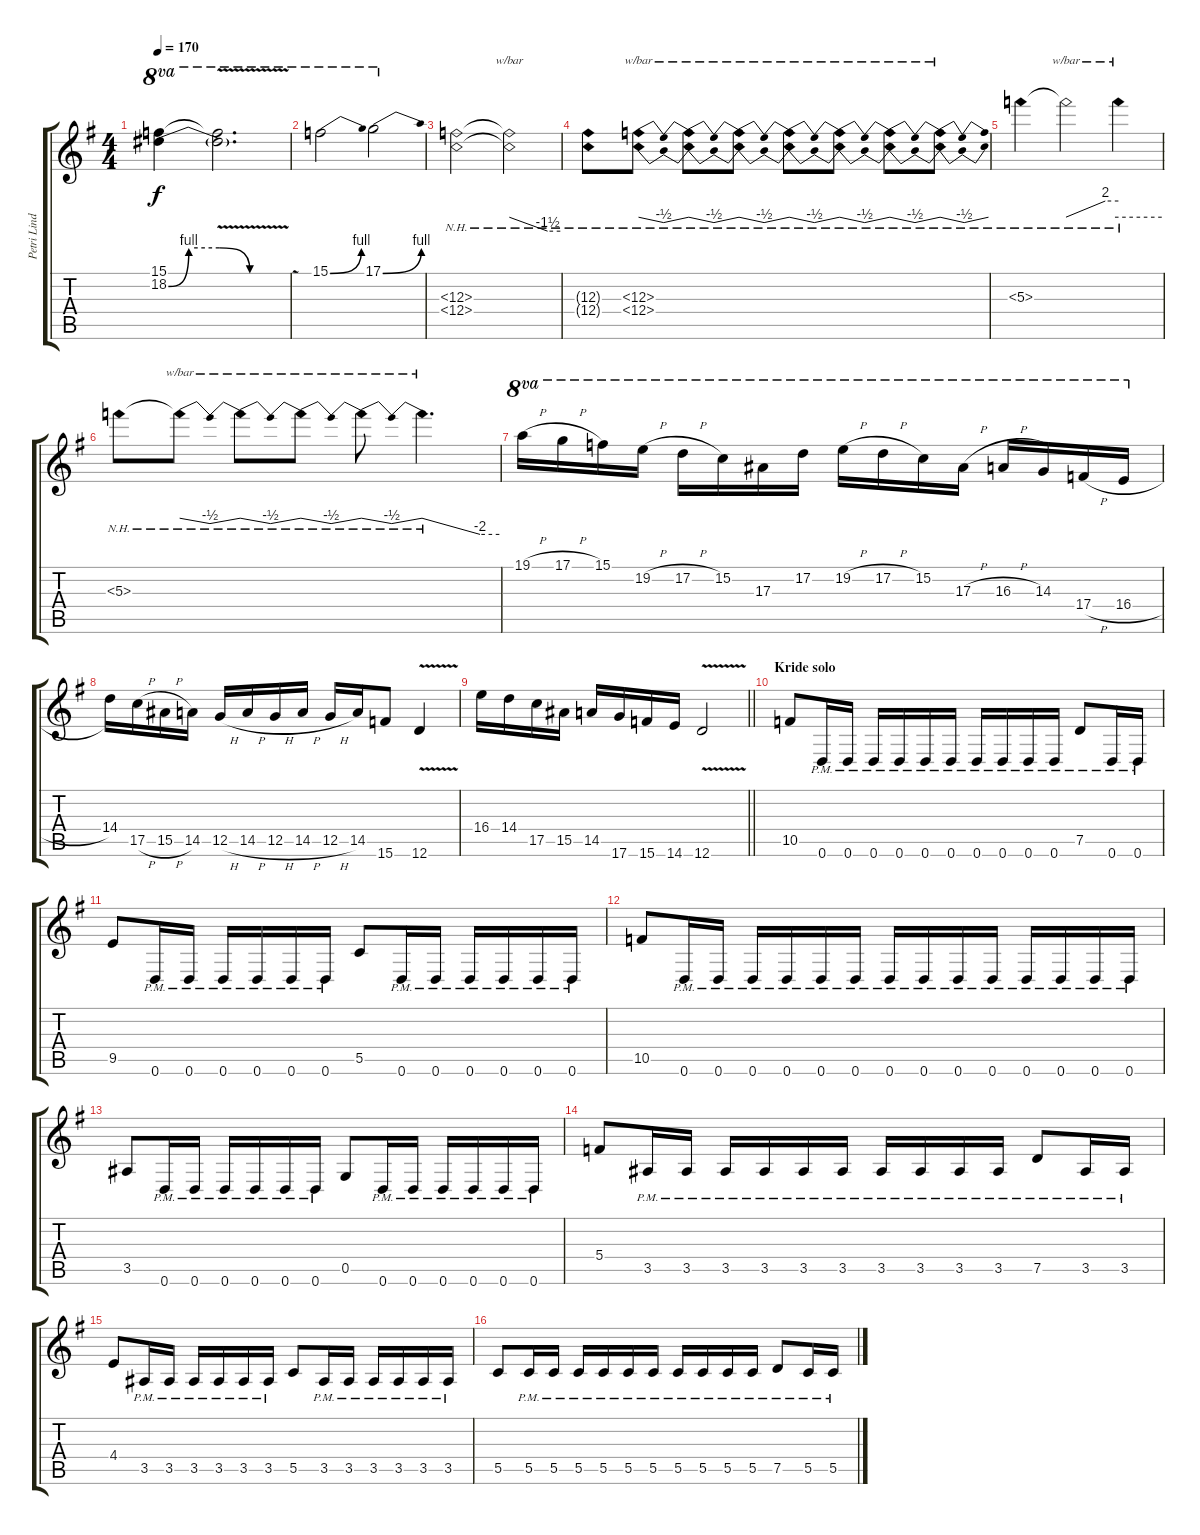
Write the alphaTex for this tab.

\track ("Petri Lindroos" "Petri Lind") {instrument distortionguitar}
\staff {score tabs}
\tuning (D4 A3 F3 C3 G2 D2) {hide}
\ts (4 4)
\tempo 170
\clef g2
\ks g
(15.1 18.2{be (custom 0 0 10 4 25 4 40 0 60 0)}).4{ot 8va dy f} (15.1{v t} 18.2{v t}).2{d ot 8va} |
15.1{be (bend 0 0 60 4)}.2{ot 8va} 17.1{be (bend 0 0 60 4)}.2{ot 8va} |
(12.3{nh} 12.4{nh}).2 (12.3{nh t} 12.4{nh t}).2{tbe (custom default 0 0 45 -6 60 -6)} |
(12.3{nh t} 12.4{nh t}).8 (12.3{nh} 12.4{nh}).8{tbe (dip default 0 0 30 -2 60 0)} (12.3{nh t} 12.4{nh t}).8{tbe (dip default 0 0 30 -2 60 0)} (12.3{nh t} 12.4{nh t}).8{tbe (dip default 0 0 30 -2 60 0)} (12.3{nh t} 12.4{nh t}).8{tbe (dip default 0 0 30 -2 60 0)} (12.3{nh t} 12.4{nh t}).8{tbe (dip default 0 0 30 -2 60 0)} (12.3{nh t} 12.4{nh t}).8{tbe (dip default 0 0 30 -2 60 0)} (12.3{nh t} 12.4{nh t}).8{tbe (dip default 0 0 30 -2 60 0)} |
5.3{nh}.4 5.3{nh t}.2{tbe (custom default 0 0 45 8 60 8)} 5.3{nh t}.4{tbe (hold default 0 0 60 0)} |
5.3{nh}.8 5.3{nh t}.8{tbe (dip default 0 0 30 -2 60 0)} 5.3{nh t}.8{tbe (dip default 0 0 30 -2 60 0)} 5.3{nh t}.8{tbe (dip default 0 0 30 -2 60 0)} 5.3{nh t}.8{tbe (dip default 0 0 30 -2 60 0)} 5.3{nh t}.4{d tbe (custom default 0 0 45 -8 60 -8)} |
19.1{h}.16{ot 8va} 17.1{h}.16{ot 8va} 15.1.16{ot 8va} 19.2{h}.16{ot 8va} 17.2{h}.16{ot 8va} 15.2.16{ot 8va} 17.3.16{ot 8va} 17.2.16{ot 8va} 19.2{h}.16{ot 8va} 17.2{h}.16{ot 8va} 15.2.16{ot 8va} 17.3{h}.16{ot 8va} 16.3{h}.16{ot 8va} 14.3.16{ot 8va} 17.4{h}.16{ot 8va} 16.4{h}.16{ot 8va} |
14.4.16 17.5{h}.16 15.5{h}.16 14.5.16 12.5{h}.16 14.5{h}.16 12.5{h}.16 14.5{h}.16 12.5{h}.16 14.5.16 15.6.8 12.6{v}.4 |
\barLineRight lightlight
16.4.16 14.4.16 17.5.16 15.5.16 14.5.16 17.6.16 15.6.16 14.6.16 12.6{v}.2 |
\section ("" "Kride solo")
10.5.8 0.6{pm}.16 0.6{pm}.16 0.6{pm}.16 0.6{pm}.16 0.6{pm}.16 0.6{pm}.16 0.6{pm}.16 0.6{pm}.16 0.6{pm}.16 0.6{pm}.16 7.5{pm}.8 0.6{pm}.16 0.6{pm}.16 |
9.5.8 0.6{pm}.16 0.6{pm}.16 0.6{pm}.16 0.6{pm}.16 0.6{pm}.16 0.6{pm}.16 5.5.8 0.6{pm}.16 0.6{pm}.16 0.6{pm}.16 0.6{pm}.16 0.6{pm}.16 0.6{pm}.16 |
10.5.8 0.6{pm}.16 0.6{pm}.16 0.6{pm}.16 0.6{pm}.16 0.6{pm}.16 0.6{pm}.16 0.6{pm}.16 0.6{pm}.16 0.6{pm}.16 0.6{pm}.16 0.6{pm}.16 0.6{pm}.16 0.6{pm}.16 0.6{pm}.16 |
3.5.8 0.6{pm}.16 0.6{pm}.16 0.6{pm}.16 0.6{pm}.16 0.6{pm}.16 0.6{pm}.16 0.5.8 0.6{pm}.16 0.6{pm}.16 0.6{pm}.16 0.6{pm}.16 0.6{pm}.16 0.6{pm}.16 |
5.4.8 3.5{pm}.16 3.5{pm}.16 3.5{pm}.16 3.5{pm}.16 3.5{pm}.16 3.5{pm}.16 3.5{pm}.16 3.5{pm}.16 3.5{pm}.16 3.5{pm}.16 7.5{pm}.8 3.5{pm}.16 3.5{pm}.16 |
4.4.8 3.5{pm}.16 3.5{pm}.16 3.5{pm}.16 3.5{pm}.16 3.5{pm}.16 3.5{pm}.16 5.5.8 3.5{pm}.16 3.5{pm}.16 3.5{pm}.16 3.5{pm}.16 3.5{pm}.16 3.5{pm}.16 |
5.5.8 5.5{pm}.16 5.5{pm}.16 5.5{pm}.16 5.5{pm}.16 5.5{pm}.16 5.5{pm}.16 5.5{pm}.16 5.5{pm}.16 5.5{pm}.16 5.5{pm}.16 7.5{pm}.8 5.5{pm}.16 5.5{pm}.16
